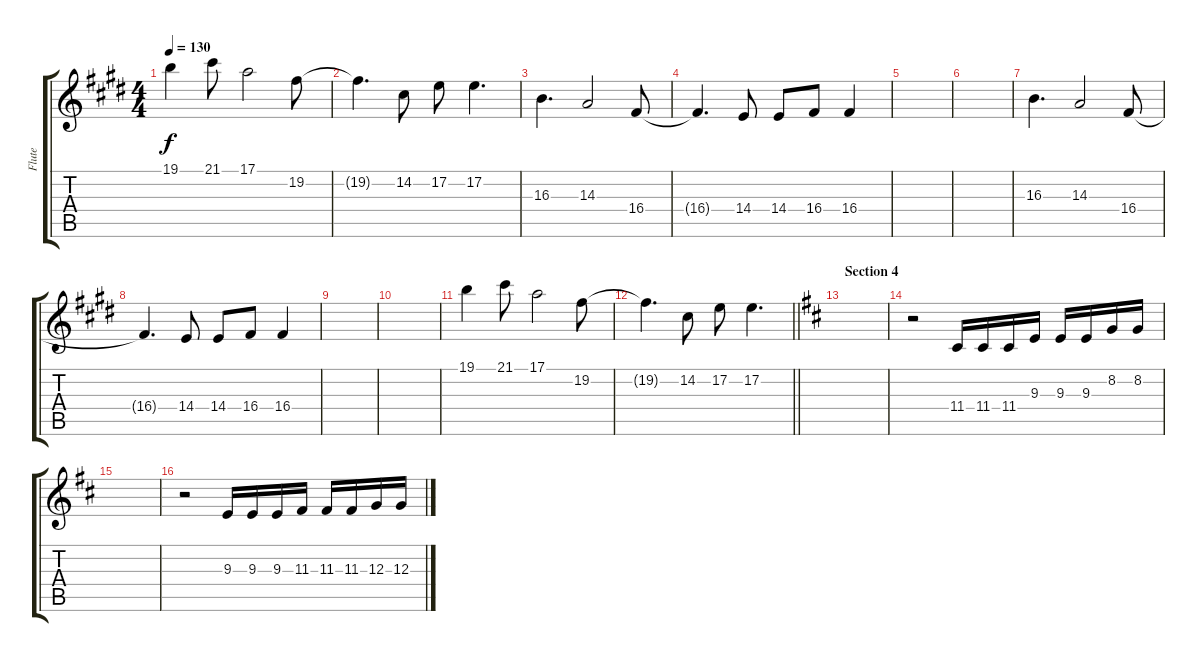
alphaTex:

\track ("Flute" "Flute") {instrument panflute}
\staff {score tabs}
\tuning (E4 B3 G3 D3 A2 E2) {hide}
\ts (4 4)
\tempo 130
\clef g2
\ks e
19.1.4{dy f} 21.1.8 17.1.2 19.2.8 |
19.2{t}.4{d} 14.2.8 17.2.8 17.2.4{d} |
16.3.4{d} 14.3.2 16.4.8 |
16.4{t}.4{d} 14.4.8 14.4.8 16.4.8 16.4.4 |
|
|
16.3.4{d} 14.3.2 16.4.8 |
16.4{t}.4{d} 14.4.8 14.4.8 16.4.8 16.4.4 |
|
|
19.1.4 21.1.8 17.1.2 19.2.8 |
\barLineRight lightlight
19.2{t}.4{d} 14.2.8 17.2.8 17.2.4{d} |
\section ("" "Section 4")
\ks d
|
r.2 11.4.16 11.4.16 11.4.16 9.3.16 9.3.16 9.3.16 8.2.16 8.2.16 |
|
r.2 9.3.16 9.3.16 9.3.16 11.3.16 11.3.16 11.3.16 12.3.16 12.3.16
